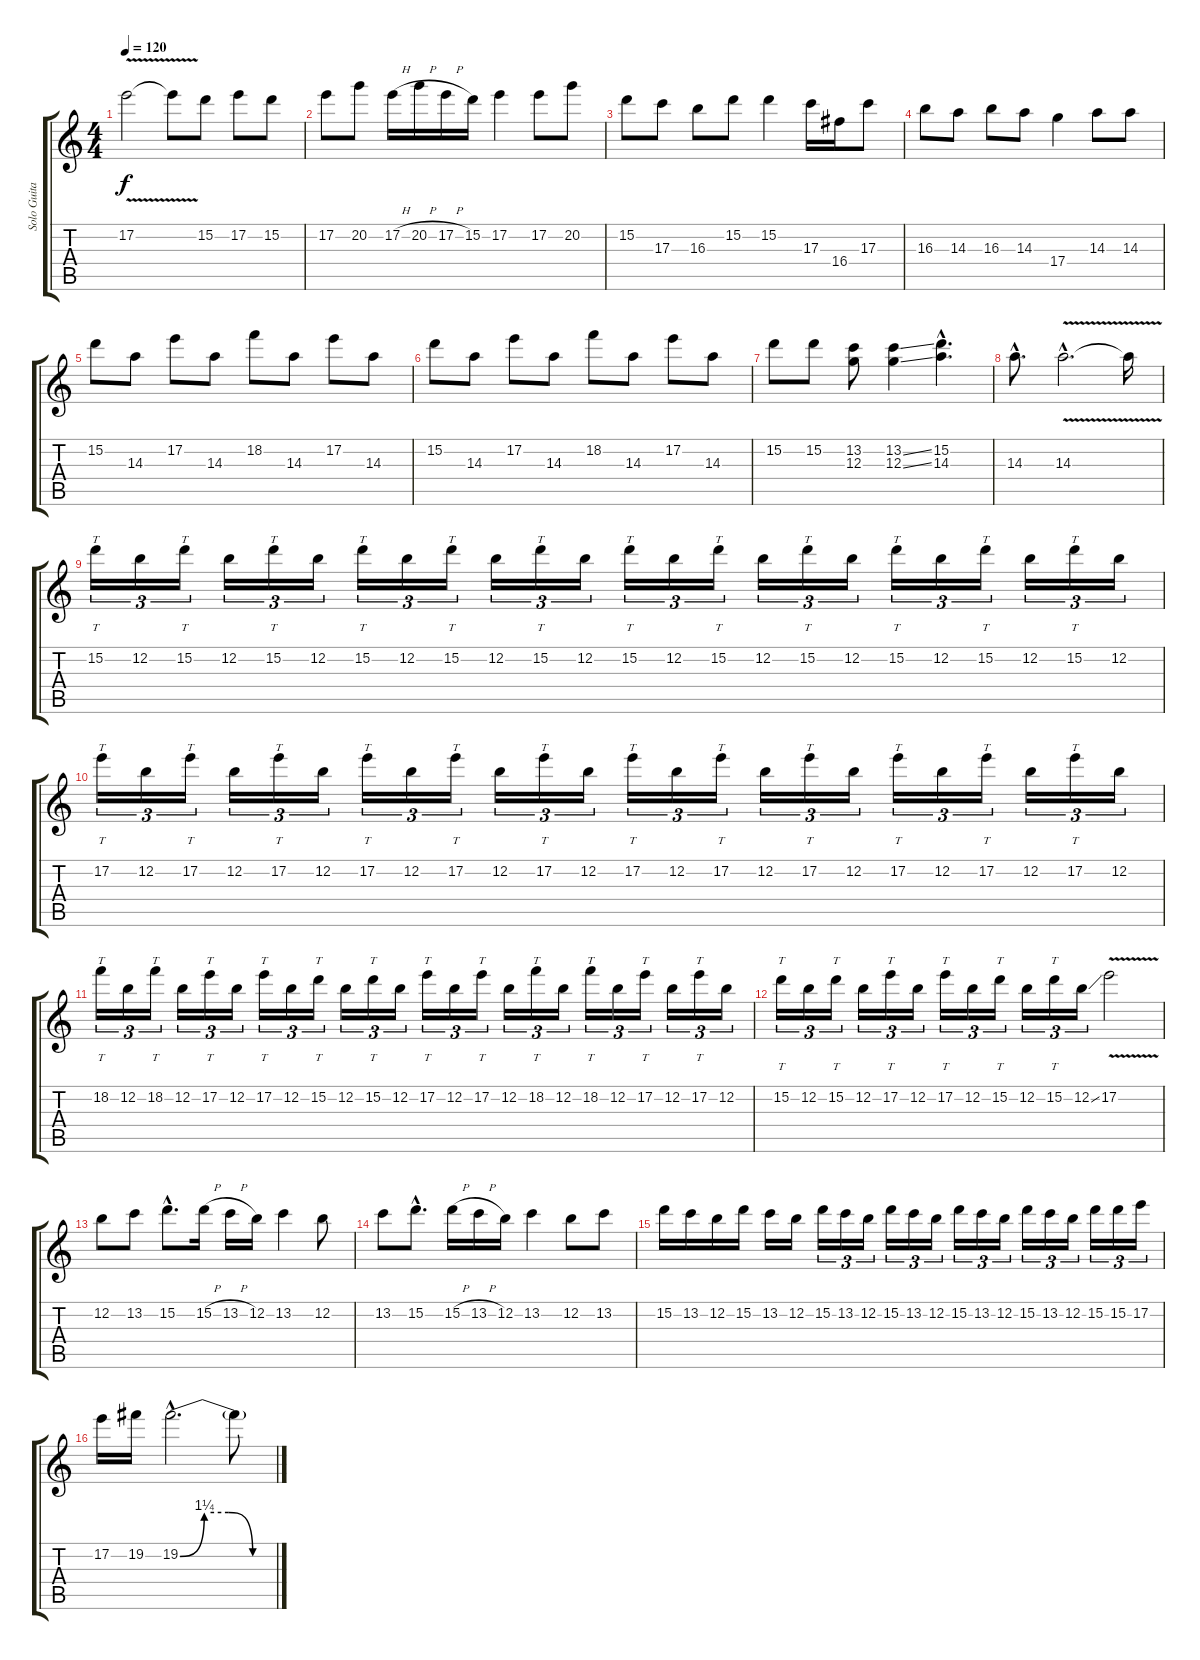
\track ("Solo Guitar" "Solo Guita") {instrument distortionguitar}
\staff {score tabs}
\tuning (E4 B3 G3 D3 A2 E2) {hide}
\ts (4 4)
\tempo 120
\clef g2
\ks c
17.2{v}.2{dy f} 17.2{t}.8 15.2.8 17.2.8 15.2.8 |
17.2.8 20.2.8 17.2{h}.16 20.2{h}.16 17.2{h}.16 15.2.16 17.2.4 17.2.8 20.2.8 |
15.2.8 17.3.8 16.3.8 15.2.8 15.2.4 17.3.16 16.4.16 17.3.8 |
16.3.8 14.3.8 16.3.8 14.3.8 17.4.4 14.3.8 14.3.8 |
15.2.8 14.3.8 17.2.8 14.3.8 18.2.8 14.3.8 17.2.8 14.3.8 |
15.2.8 14.3.8 17.2.8 14.3.8 18.2.8 14.3.8 17.2.8 14.3.8 |
15.2.8 15.2.8 (13.2 12.3).8 (13.2{ss} 12.3{ss}).4 (15.2{hac} 14.3{hac}).4{d} |
14.3{hac}.8{d} 14.3{v hac}.2{d} 14.3{t}.16 |
15.2.16{tt tu (3 2)} 12.2.16{tu (3 2)} 15.2.16{tt tu (3 2)} 12.2.16{tu (3 2)} 15.2.16{tt tu (3 2)} 12.2.16{tu (3 2)} 15.2.16{tt tu (3 2)} 12.2.16{tu (3 2)} 15.2.16{tt tu (3 2)} 12.2.16{tu (3 2)} 15.2.16{tt tu (3 2)} 12.2.16{tu (3 2)} 15.2.16{tt tu (3 2)} 12.2.16{tu (3 2)} 15.2.16{tt tu (3 2)} 12.2.16{tu (3 2)} 15.2.16{tt tu (3 2)} 12.2.16{tu (3 2)} 15.2.16{tt tu (3 2)} 12.2.16{tu (3 2)} 15.2.16{tt tu (3 2)} 12.2.16{tu (3 2)} 15.2.16{tt tu (3 2)} 12.2.16{tu (3 2)} |
17.2.16{tt tu (3 2)} 12.2.16{tu (3 2)} 17.2.16{tt tu (3 2)} 12.2.16{tu (3 2)} 17.2.16{tt tu (3 2)} 12.2.16{tu (3 2)} 17.2.16{tt tu (3 2)} 12.2.16{tu (3 2)} 17.2.16{tt tu (3 2)} 12.2.16{tu (3 2)} 17.2.16{tt tu (3 2)} 12.2.16{tu (3 2)} 17.2.16{tt tu (3 2)} 12.2.16{tu (3 2)} 17.2.16{tt tu (3 2)} 12.2.16{tu (3 2)} 17.2.16{tt tu (3 2)} 12.2.16{tu (3 2)} 17.2.16{tt tu (3 2)} 12.2.16{tu (3 2)} 17.2.16{tt tu (3 2)} 12.2.16{tu (3 2)} 17.2.16{tt tu (3 2)} 12.2.16{tu (3 2)} |
18.2.16{tt tu (3 2)} 12.2.16{tu (3 2)} 18.2.16{tt tu (3 2)} 12.2.16{tu (3 2)} 17.2.16{tt tu (3 2)} 12.2.16{tu (3 2)} 17.2.16{tt tu (3 2)} 12.2.16{tu (3 2)} 15.2.16{tt tu (3 2)} 12.2.16{tu (3 2)} 15.2.16{tt tu (3 2)} 12.2.16{tu (3 2)} 17.2.16{tt tu (3 2)} 12.2.16{tu (3 2)} 17.2.16{tt tu (3 2)} 12.2.16{tu (3 2)} 18.2.16{tt tu (3 2)} 12.2.16{tu (3 2)} 18.2.16{tt tu (3 2)} 12.2.16{tu (3 2)} 17.2.16{tt tu (3 2)} 12.2.16{tu (3 2)} 17.2.16{tt tu (3 2)} 12.2.16{tu (3 2)} |
15.2.16{tt tu (3 2)} 12.2.16{tu (3 2)} 15.2.16{tt tu (3 2)} 12.2.16{tu (3 2)} 17.2.16{tt tu (3 2)} 12.2.16{tu (3 2)} 17.2.16{tt tu (3 2)} 12.2.16{tu (3 2)} 15.2.16{tt tu (3 2)} 12.2.16{tu (3 2)} 15.2.16{tt tu (3 2)} 12.2{ss}.16{tu (3 2)} 17.2{v}.2 |
12.2.8 13.2.8 15.2{hac}.8{d} 15.2{h}.16 13.2{h}.16 12.2.16 13.2.4 12.2.8 |
13.2.8 15.2{hac}.8{d} 15.2{h}.16 13.2{h}.16 12.2.16 13.2.4 12.2.8 13.2.8 |
15.2.16 13.2.16 12.2.16 15.2.16 13.2.16 12.2.16 15.2.16{tu (3 2)} 13.2.16{tu (3 2)} 12.2.16{tu (3 2)} 15.2.16{tu (3 2)} 13.2.16{tu (3 2)} 12.2.16{tu (3 2)} 15.2.16{tu (3 2)} 13.2.16{tu (3 2)} 12.2.16{tu (3 2)} 15.2.16{tu (3 2)} 13.2.16{tu (3 2)} 12.2.16{tu (3 2)} 15.2.16{tu (3 2)} 15.2.16{tu (3 2)} 17.2.16{tu (3 2)} |
17.2.16 19.2.16 19.2{be (custom 0 0 15 5 30 5 45 0 60 0) hac}.2{d} 19.2{t}.8
